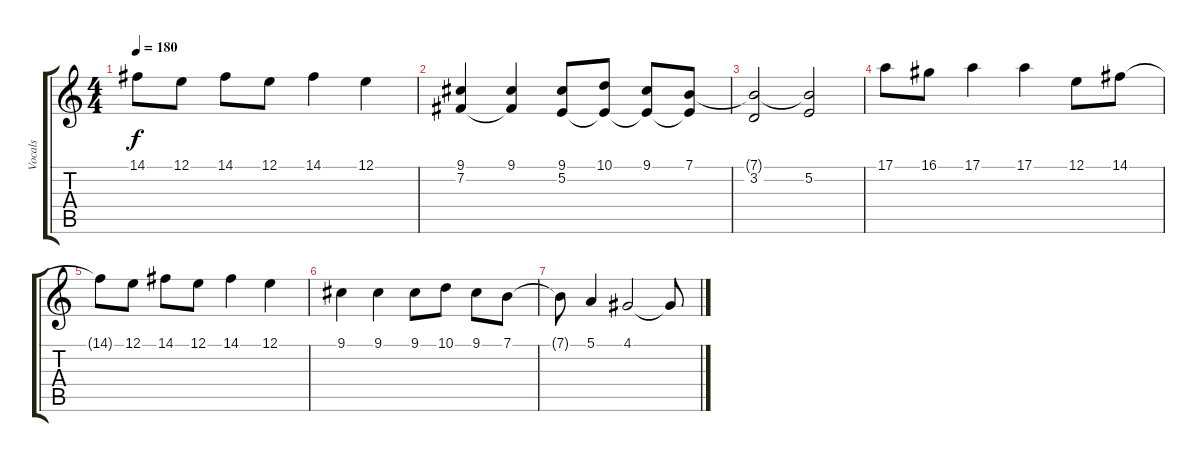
\track ("Vocals" "Vocals") {mute instrument fx7echoes}
\staff {score tabs}
\tuning (E4 B3 G3 D3 A2 E2) {hide}
\ts (4 4)
\tempo 180
\clef g2
\ks c
14.1{t}.8{dy f} 12.1.8 14.1.8 12.1.8 14.1.4 12.1.4 |
(9.1 7.2).4 (9.1 7.2{t}).4 (9.1 5.2).8 (10.1 5.2{t}).8 (9.1 5.2{t}).8 (7.1 5.2{t}).8 |
(7.1{t} 3.2).2 (7.1{t} 5.2).2 |
17.1.8 16.1.8 17.1.4 17.1.4 12.1.8 14.1.8 |
14.1{t}.8 12.1.8 14.1.8 12.1.8 14.1.4 12.1.4 |
9.1.4 9.1.4 9.1.8 10.1.8 9.1.8 7.1.8 |
7.1{t}.8 5.1.4 4.1.2 4.1{t}.8
